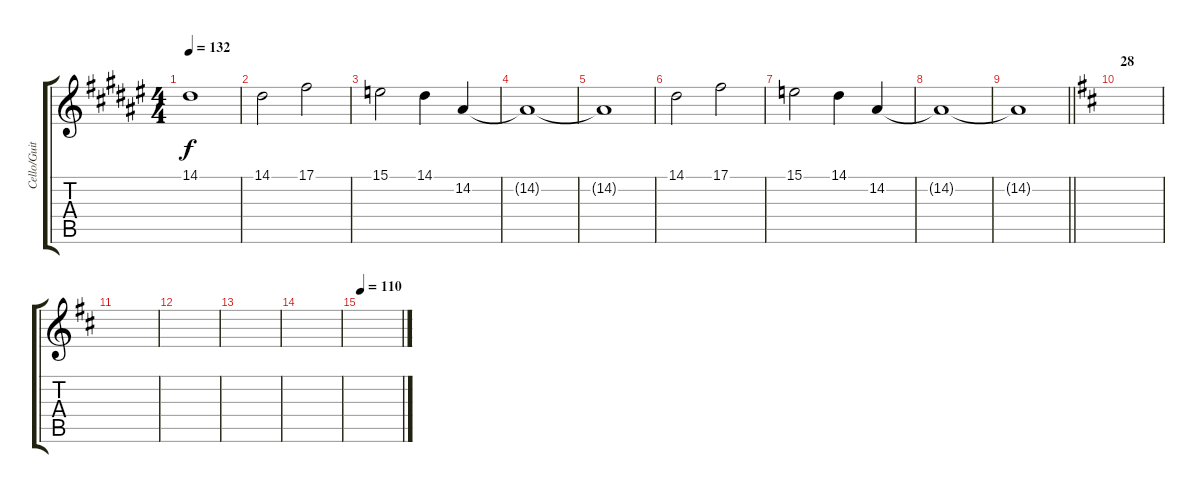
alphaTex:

\track ("Cello/Guitar" "Cello/Guit") {instrument cello}
\staff {score tabs}
\tuning (Db4 Ab3 Ab3 Db3 Gb2 B1) {hide}
\ts (4 4)
\tempo 132
\clef g2
\ks d#minor
14.1{t}.1{dy f} |
14.1.2 17.1.2 |
15.1.2 14.1.4 14.2.4 |
14.2{t}.1 |
14.2{t}.1 |
14.1.2 17.1.2 |
15.1.2 14.1.4 14.2.4 |
14.2{t}.1 |
\barLineRight lightlight
14.2{t}.1 |
\section ("" "28")
\ks bminor
|
|
|
|
|
\tempo 110
